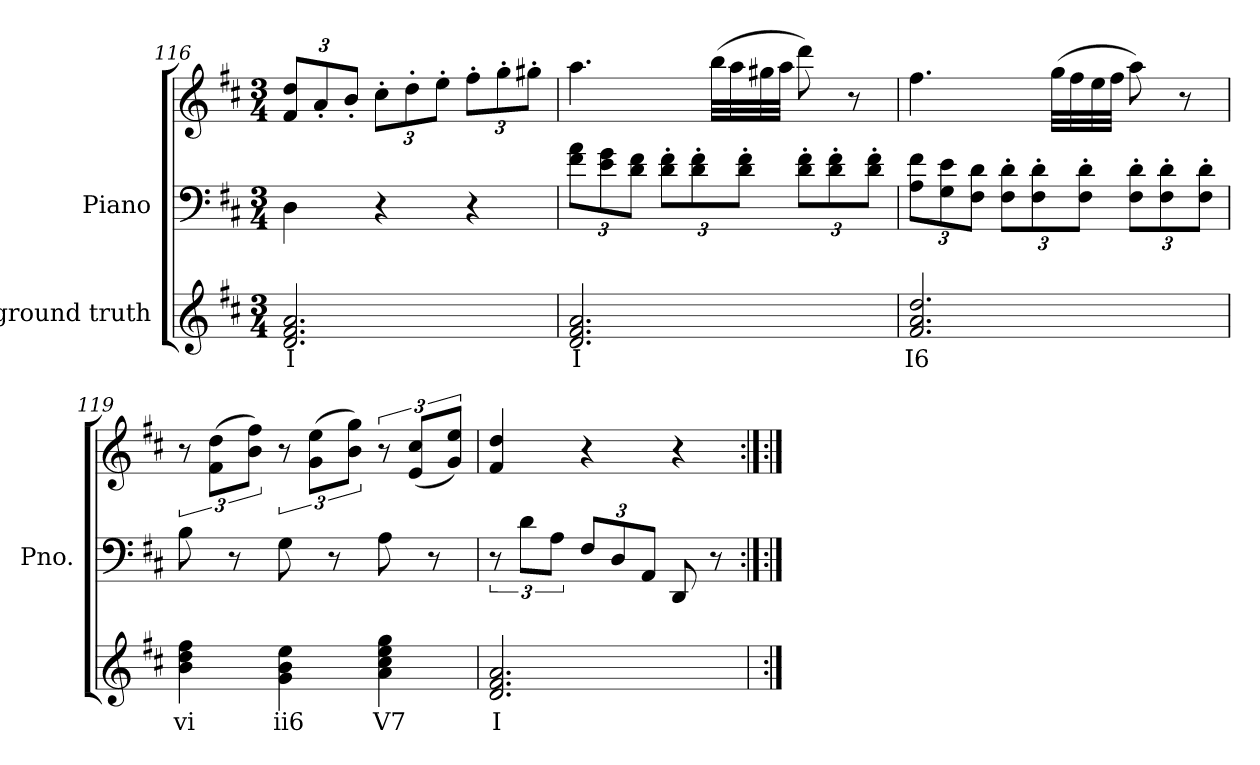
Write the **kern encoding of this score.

**kern	**text	**kern	**kern
*part2	*part2	*part1	*part1
*staff3	*staff3	*staff2	*staff1
*I"ground truth	*	*I"Piano	*
*	*	*I'Pno.	*
*	*	*clefF4	*clefG2
*k[f#c#]	*	*k[f#c#]	*k[f#c#]
*D:	*	*D:	*D:
*M3/4	*	*M3/4	*M3/4
=116	=116	=116	=116
*	*	*	*Xbrackettup
2.d 2.f# 2.a	I	4D\	12f#/ 12dd/L
.	.	.	12a'/
.	.	.	12b'/J
.	.	4r	12cc#'\L
.	.	.	12dd'\
.	.	.	12ee'\J
.	.	4r	12ff#'\L
.	.	.	12gg'\
.	.	.	12gg#X'\J
=117	=117	=117	=117
*	*	*Xbrackettup	*
2.d 2.f# 2.a	I	12f#\ 12a\L	4.aa\
.	.	12e\ 12g\	.
.	.	12d\ 12f#\J	.
.	.	12d\' 12f#\'L	.
.	.	12d\' 12f#\'	.
.	.	.	(>32bb\LLL
.	.	.	32aa\
.	.	12d\' 12f#\'J	.
.	.	.	32gg#X\
.	.	.	32aa\JJJ
.	.	12d\' 12f#\'L	8ddd\)
.	.	12d\' 12f#\'	.
.	.	.	8r
.	.	12d\' 12f#\'J	.
!!LO:LB:g=z
=118	=118	=118	=118
2.f# 2.a 2.dd	I6	12A\ 12f#\L	4.ff#\
.	.	12G\ 12e\	.
.	.	12F#\ 12d\J	.
.	.	12F#\' 12d\'L	.
.	.	12F#\' 12d\'	.
.	.	.	(>32gg\LLL
.	.	.	32ff#\
.	.	12F#\' 12d\'J	.
.	.	.	32ee\
.	.	.	32ff#\JJJ
.	.	12F#\' 12d\'L	8aa\)
.	.	12F#\' 12d\'	.
.	.	.	8r
.	.	12F#\' 12d\'J	.
=119	=119	=119	=119
*	*	*	*brackettup
4b 4dd 4ff#	vi	8B\	12r
.	.	.	(>12f#\ 12dd\L
.	.	8r	.
.	.	.	12b\ 12ff#\J)
4g 4b 4ee	ii6	8G\	12r
.	.	.	(>12g\ 12ee\L
.	.	8r	.
.	.	.	12b\ 12gg\J)
4a 4cc# 4ee 4gg	V7	8A\	12r
.	.	.	(<12e/ 12cc#/L
.	.	8r	.
.	.	.	12g/ 12ee/J)
=120	=120	=120	=120
*	*	*brackettup	*
2.d 2.f# 2.a	I	12r	4f#/ 4dd/
.	.	12d\L	.
.	.	12A\J	.
*	*	*Xbrackettup	*
.	.	12F#/L	4r
.	.	12D/	.
.	.	12AA/J	.
.	.	8DD/	4r
.	.	8r	.
=	=:|!	=:|!	=:|!
*-	*-	*-	*-
